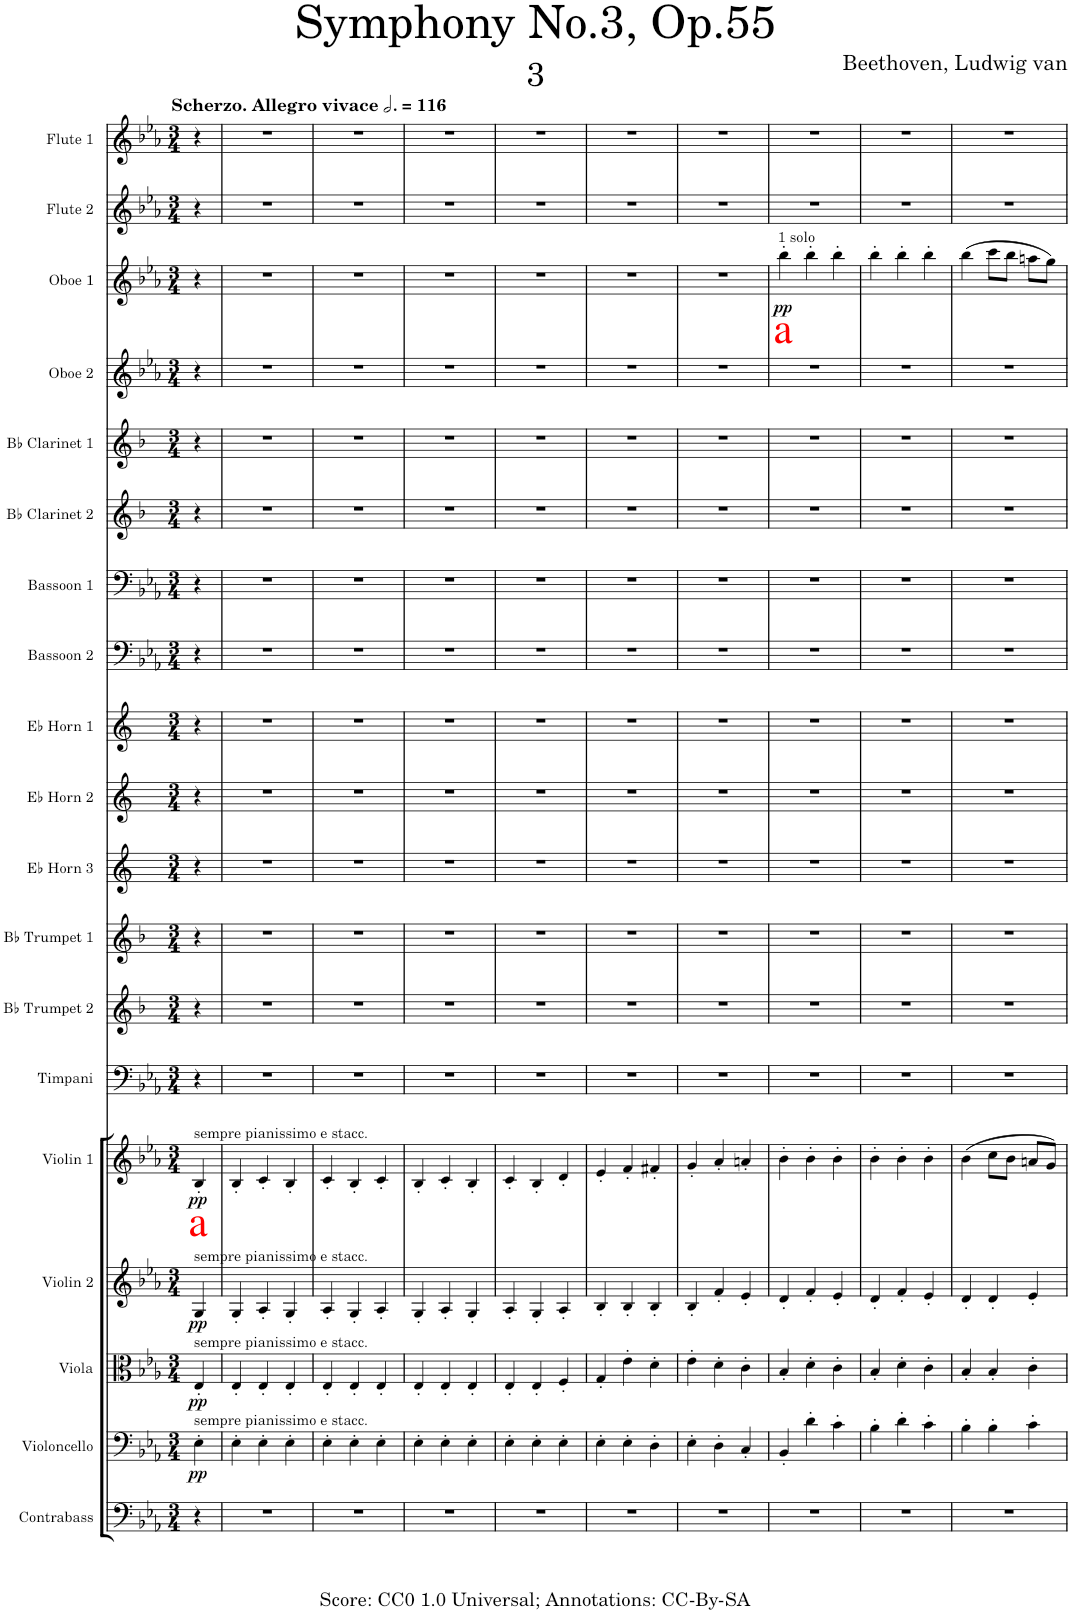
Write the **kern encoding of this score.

**kern	**kern	**dynam	**kern	**dynam	**kern	**dynam	**kern	**text	**dynam	**kern	**kern	**kern	**kern	**kern	**kern	**kern	**kern	**kern	**kern	**kern	**kern	**text	**dynam	**kern	**kern
*part19	*part18	*part18	*part17	*part17	*part16	*part16	*part15	*part15	*part15	*part14	*part13	*part12	*part11	*part10	*part9	*part8	*part7	*part6	*part5	*part4	*part3	*part3	*part3	*part2	*part1
*staff19	*staff18	*staff18	*staff17	*staff17	*staff16	*staff16	*staff15	*staff15	*staff15	*staff14	*staff13	*staff12	*staff11	*staff10	*staff9	*staff8	*staff7	*staff6	*staff5	*staff4	*staff3	*staff3	*staff3	*staff2	*staff1
*I"Contrabass	*I"Violoncello	*	*I"Viola	*	*I"Violin 2	*	*I"Violin 1	*	*	*I"Timpani	*I"Bb Trumpet 2	*I"Bb Trumpet 1	*I"Eb Horn 3	*I"Eb Horn 2	*I"Eb Horn 1	*I"Bassoon 2	*I"Bassoon 1	*I"Bb Clarinet 2	*I"Bb Clarinet 1	*I"Oboe 2	*I"Oboe 1	*	*	*I"Flute 2	*I"Flute 1
*I'Cb	*I'Vc	*	*I'Vla	*	*I'Vln 2	*	*I'Vln 1	*	*	*I'Timp	*I'Tpt 2	*I'Tpt 1	*I'Hn 3	*I'Hn 2	*I'Hn 1	*I'Bsn 2	*I'Bsn 1	*I'Cl 2	*I'Cl 1	*I'Ob 2	*I'Ob 1	*	*	*I'Fl 2	*I'Fl 1
*clefF4	*clefF4	*	*clefC3	*	*clefG2	*	*clefG2	*	*	*clefF4	*clefG2	*clefG2	*clefG2	*clefG2	*clefG2	*clefF4	*clefF4	*clefG2	*clefG2	*clefG2	*clefG2	*	*	*clefG2	*clefG2
*Trd7c12	*	*	*	*	*	*	*	*	*	*	*Trd1c2	*Trd1c2	*Trd5c9	*Trd5c9	*Trd5c9	*	*	*Trd1c2	*Trd1c2	*	*	*	*	*	*
*k[b-e-a-]	*k[b-e-a-]	*	*k[b-e-a-]	*	*k[b-e-a-]	*	*k[b-e-a-]	*	*	*k[b-e-a-]	*k[b-]	*k[b-]	*k[]	*k[]	*k[]	*k[b-e-a-]	*k[b-e-a-]	*k[b-]	*k[b-]	*k[b-e-a-]	*k[b-e-a-]	*	*	*k[b-e-a-]	*k[b-e-a-]
*M3/4	*M3/4	*	*M3/4	*	*M3/4	*	*M3/4	*	*	*M3/4	*M3/4	*M3/4	*M3/4	*M3/4	*M3/4	*M3/4	*M3/4	*M3/4	*M3/4	*M3/4	*M3/4	*	*	*M3/4	*M3/4
*MM348	*MM348	*	*MM348	*	*MM348	*	*MM348	*	*	*MM348	*MM348	*MM348	*MM348	*MM348	*MM348	*MM348	*MM348	*MM348	*MM348	*MM348	*MM348	*	*	*MM348	*MM348
=1	=1	=1	=1	=1	=1	=1	=1	=1	=1	=1	=1	=1	=1	=1	=1	=1	=1	=1	=1	=1	=1	=1	=1	=1	=1
!	!	!	!	!	!	!	!	!	!	!	!	!	!	!	!	!	!	!	!	!	!	!	!	!	!LO:TX:a:B:t=Scherzo. Allegro vivace
!	!	!	!	!	!	!	!LO:TX:a:t=sempre pianissimo e stacc.	!	!	!	!	!	!	!	!	!	!	!	!	!	!	!	!	!	!
!	!	!	!	!	!LO:TX:a:t=sempre pianissimo e stacc.	!	!	!	!	!	!	!	!	!	!	!	!	!	!	!	!	!	!	!	!
!	!	!	!LO:TX:a:t=sempre pianissimo e stacc.	!	!	!	!	!	!	!	!	!	!	!	!	!	!	!	!	!	!	!	!	!	!
!	!LO:TX:a:t=sempre pianissimo e stacc.	!	!	!	!	!	!	!	!	!	!	!	!	!	!	!	!	!	!	!	!	!	!	!	!
!	!	!LO:DY:b	!	!LO:DY:b	!	!LO:DY:b	!	!LO:LY:b:color=#FF0000	!LO:DY:b	!	!	!	!	!	!	!	!	!	!	!	!	!	!	!	!
4r	4E-'\	pp	4E-'/	pp	4G/	pp	4B-'/	a	pp	4r	4r	4r	4r	4r	4r	4r	4r	4r	4r	4r	4r	.	.	4r	4r
=2	=2	=2	=2	=2	=2	=2	=2	=2	=2	=2	=2	=2	=2	=2	=2	=2	=2	=2	=2	=2	=2	=2	=2	=2	=2
2.r	4E-'\	.	4E-'/	.	4G'/	.	4B-'/	.	.	2.r	2.r	2.r	2.r	2.r	2.r	2.r	2.r	2.r	2.r	2.r	2.r	.	.	2.r	2.r
.	4E-'\	.	4E-'/	.	4A-'/	.	4c'/	.	.	.	.	.	.	.	.	.	.	.	.	.	.	.	.	.	.
.	4E-'\	.	4E-'/	.	4G'/	.	4B-'/	.	.	.	.	.	.	.	.	.	.	.	.	.	.	.	.	.	.
=3	=3	=3	=3	=3	=3	=3	=3	=3	=3	=3	=3	=3	=3	=3	=3	=3	=3	=3	=3	=3	=3	=3	=3	=3	=3
2.r	4E-'\	.	4E-'/	.	4A-'/	.	4c'/	.	.	2.r	2.r	2.r	2.r	2.r	2.r	2.r	2.r	2.r	2.r	2.r	2.r	.	.	2.r	2.r
.	4E-'\	.	4E-'/	.	4G'/	.	4B-'/	.	.	.	.	.	.	.	.	.	.	.	.	.	.	.	.	.	.
.	4E-'\	.	4E-'/	.	4A-'/	.	4c'/	.	.	.	.	.	.	.	.	.	.	.	.	.	.	.	.	.	.
=4	=4	=4	=4	=4	=4	=4	=4	=4	=4	=4	=4	=4	=4	=4	=4	=4	=4	=4	=4	=4	=4	=4	=4	=4	=4
2.r	4E-'\	.	4E-'/	.	4G'/	.	4B-'/	.	.	2.r	2.r	2.r	2.r	2.r	2.r	2.r	2.r	2.r	2.r	2.r	2.r	.	.	2.r	2.r
.	4E-'\	.	4E-'/	.	4A-'/	.	4c'/	.	.	.	.	.	.	.	.	.	.	.	.	.	.	.	.	.	.
.	4E-'\	.	4E-'/	.	4G'/	.	4B-'/	.	.	.	.	.	.	.	.	.	.	.	.	.	.	.	.	.	.
=5	=5	=5	=5	=5	=5	=5	=5	=5	=5	=5	=5	=5	=5	=5	=5	=5	=5	=5	=5	=5	=5	=5	=5	=5	=5
2.r	4E-'\	.	4E-'/	.	4A-'/	.	4c'/	.	.	2.r	2.r	2.r	2.r	2.r	2.r	2.r	2.r	2.r	2.r	2.r	2.r	.	.	2.r	2.r
.	4E-'\	.	4E-'/	.	4G'/	.	4B-'/	.	.	.	.	.	.	.	.	.	.	.	.	.	.	.	.	.	.
.	4E-'\	.	4F'/	.	4A-'/	.	4d'/	.	.	.	.	.	.	.	.	.	.	.	.	.	.	.	.	.	.
=6	=6	=6	=6	=6	=6	=6	=6	=6	=6	=6	=6	=6	=6	=6	=6	=6	=6	=6	=6	=6	=6	=6	=6	=6	=6
2.r	4E-'\	.	4G'/	.	4B-'/	.	4e-'/	.	.	2.r	2.r	2.r	2.r	2.r	2.r	2.r	2.r	2.r	2.r	2.r	2.r	.	.	2.r	2.r
.	4E-'\	.	4e-'\	.	4B-'/	.	4f'/	.	.	.	.	.	.	.	.	.	.	.	.	.	.	.	.	.	.
.	4D'\	.	4d'\	.	4B-'/	.	4f#X'/	.	.	.	.	.	.	.	.	.	.	.	.	.	.	.	.	.	.
=7	=7	=7	=7	=7	=7	=7	=7	=7	=7	=7	=7	=7	=7	=7	=7	=7	=7	=7	=7	=7	=7	=7	=7	=7	=7
2.r	4E-'\	.	4e-'\	.	4B-'/	.	4g'/	.	.	2.r	2.r	2.r	2.r	2.r	2.r	2.r	2.r	2.r	2.r	2.r	2.r	.	.	2.r	2.r
.	4D'\	.	4d'\	.	4f'/	.	4a-'/	.	.	.	.	.	.	.	.	.	.	.	.	.	.	.	.	.	.
.	4C'/	.	4c'\	.	4e-'/	.	4an'/	.	.	.	.	.	.	.	.	.	.	.	.	.	.	.	.	.	.
=8	=8	=8	=8	=8	=8	=8	=8	=8	=8	=8	=8	=8	=8	=8	=8	=8	=8	=8	=8	=8	=8	=8	=8	=8	=8
!	!	!	!	!	!	!	!	!	!	!	!	!	!	!	!	!	!	!	!	!	!LO:TX:a:t=1 solo	!	!	!	!
!	!	!	!	!	!	!	!	!	!	!	!	!	!	!	!	!	!	!	!	!	!	!LO:LY:b:color=#FF0000	!LO:DY:b	!	!
2.r	4BB-'/	.	4B-'/	.	4d'/	.	4b-'\	.	.	2.r	2.r	2.r	2.r	2.r	2.r	2.r	2.r	2.r	2.r	2.r	4bb-'\	a	pp	2.r	2.r
.	4d'\	.	4d'\	.	4f'/	.	4b-'\	.	.	.	.	.	.	.	.	.	.	.	.	.	4bb-'\	.	.	.	.
.	4c'\	.	4c'\	.	4e-'/	.	4b-'\	.	.	.	.	.	.	.	.	.	.	.	.	.	4bb-'\	.	.	.	.
=9	=9	=9	=9	=9	=9	=9	=9	=9	=9	=9	=9	=9	=9	=9	=9	=9	=9	=9	=9	=9	=9	=9	=9	=9	=9
2.r	4B-'\	.	4B-'/	.	4d'/	.	4b-'\	.	.	2.r	2.r	2.r	2.r	2.r	2.r	2.r	2.r	2.r	2.r	2.r	4bb-'\	.	.	2.r	2.r
.	4d'\	.	4d'\	.	4f'/	.	4b-'\	.	.	.	.	.	.	.	.	.	.	.	.	.	4bb-'\	.	.	.	.
.	4c'\	.	4c'\	.	4e-'/	.	4b-'\	.	.	.	.	.	.	.	.	.	.	.	.	.	4bb-'\	.	.	.	.
=10	=10	=10	=10	=10	=10	=10	=10	=10	=10	=10	=10	=10	=10	=10	=10	=10	=10	=10	=10	=10	=10	=10	=10	=10	=10
2.r	4B-'\	.	4B-'/	.	4d'/	.	(4b-\	.	.	2.r	2.r	2.r	2.r	2.r	2.r	2.r	2.r	2.r	2.r	2.r	(4bb-\	.	.	2.r	2.r
.	4B-'\	.	4B-'/	.	4d'/	.	8cc\L	.	.	.	.	.	.	.	.	.	.	.	.	.	8ccc\L	.	.	.	.
.	.	.	.	.	.	.	8b-\J	.	.	.	.	.	.	.	.	.	.	.	.	.	8bb-\J	.	.	.	.
.	4c'\	.	4c'\	.	4e-'/	.	8an/L	.	.	.	.	.	.	.	.	.	.	.	.	.	8aan\L	.	.	.	.
.	.	.	.	.	.	.	8g/J)	.	.	.	.	.	.	.	.	.	.	.	.	.	8gg\J)	.	.	.	.
=	=	=	=	=	=	=	=	=	=	=	=	=	=	=	=	=	=	=	=	=	=	=	=	=	=
*-	*-	*-	*-	*-	*-	*-	*-	*-	*-	*-	*-	*-	*-	*-	*-	*-	*-	*-	*-	*-	*-	*-	*-	*-	*-
